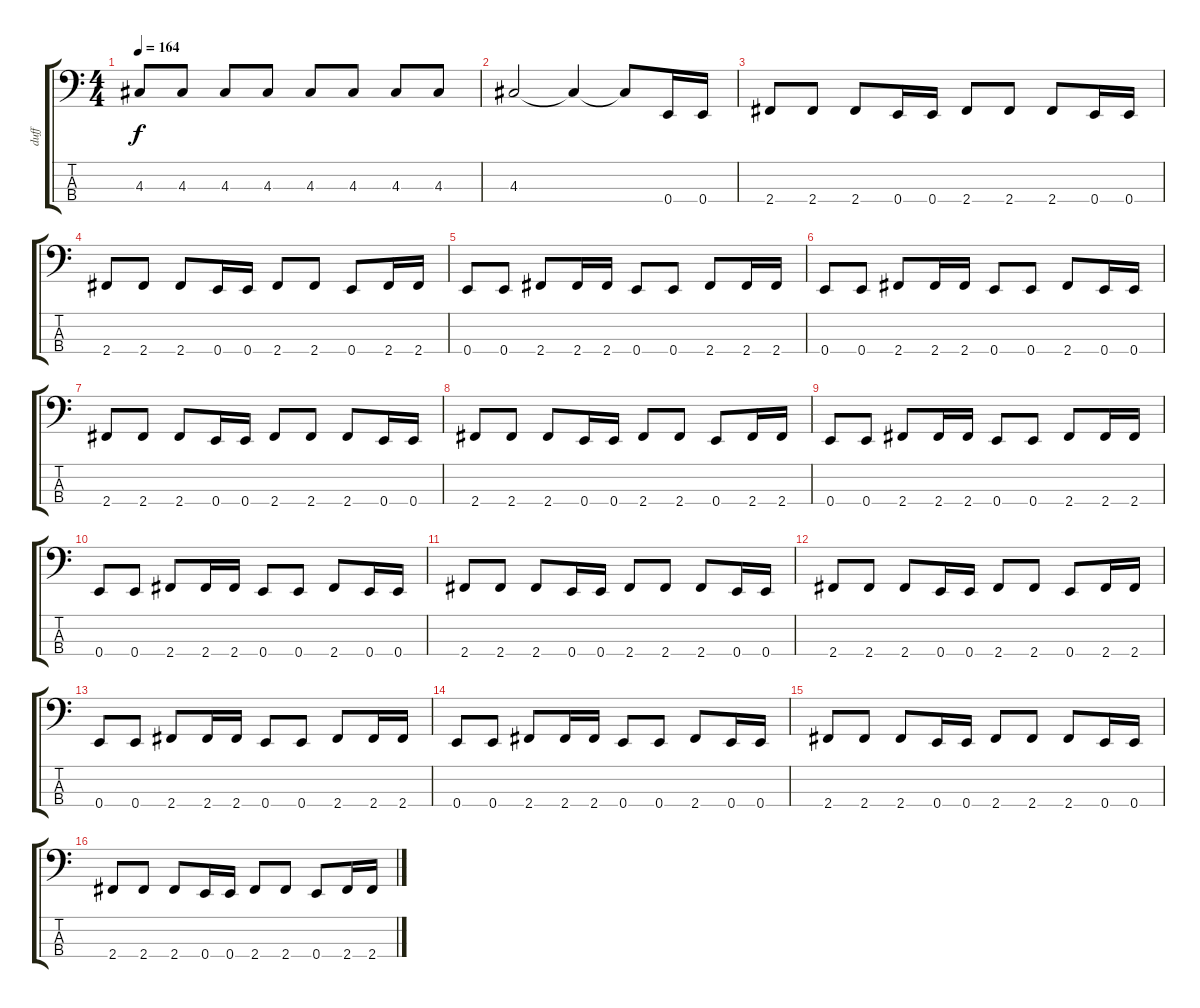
\track ("duff" "duff") {instrument slapbass1}
\staff {score tabs}
\tuning (G2 D2 A1 E1) {hide}
\ts (4 4)
\tempo 164
\clef f4
\ks c
4.3.8{dy f} 4.3.8 4.3.8 4.3.8 4.3.8 4.3.8 4.3.8 4.3.8 |
4.3.2 4.3{t}.4 4.3{t}.8 0.4.16 0.4.16 |
2.4.8 2.4.8 2.4.8 0.4.16 0.4.16 2.4.8 2.4.8 2.4.8 0.4.16 0.4.16 |
2.4.8 2.4.8 2.4.8 0.4.16 0.4.16 2.4.8 2.4.8 0.4.8 2.4.16 2.4.16 |
0.4.8 0.4.8 2.4.8 2.4.16 2.4.16 0.4.8 0.4.8 2.4.8 2.4.16 2.4.16 |
0.4.8 0.4.8 2.4.8 2.4.16 2.4.16 0.4.8 0.4.8 2.4.8 0.4.16 0.4.16 |
2.4.8 2.4.8 2.4.8 0.4.16 0.4.16 2.4.8 2.4.8 2.4.8 0.4.16 0.4.16 |
2.4.8 2.4.8 2.4.8 0.4.16 0.4.16 2.4.8 2.4.8 0.4.8 2.4.16 2.4.16 |
0.4.8 0.4.8 2.4.8 2.4.16 2.4.16 0.4.8 0.4.8 2.4.8 2.4.16 2.4.16 |
0.4.8 0.4.8 2.4.8 2.4.16 2.4.16 0.4.8 0.4.8 2.4.8 0.4.16 0.4.16 |
2.4.8 2.4.8 2.4.8 0.4.16 0.4.16 2.4.8 2.4.8 2.4.8 0.4.16 0.4.16 |
2.4.8 2.4.8 2.4.8 0.4.16 0.4.16 2.4.8 2.4.8 0.4.8 2.4.16 2.4.16 |
0.4.8 0.4.8 2.4.8 2.4.16 2.4.16 0.4.8 0.4.8 2.4.8 2.4.16 2.4.16 |
0.4.8 0.4.8 2.4.8 2.4.16 2.4.16 0.4.8 0.4.8 2.4.8 0.4.16 0.4.16 |
2.4.8 2.4.8 2.4.8 0.4.16 0.4.16 2.4.8 2.4.8 2.4.8 0.4.16 0.4.16 |
2.4.8 2.4.8 2.4.8 0.4.16 0.4.16 2.4.8 2.4.8 0.4.8 2.4.16 2.4.16
